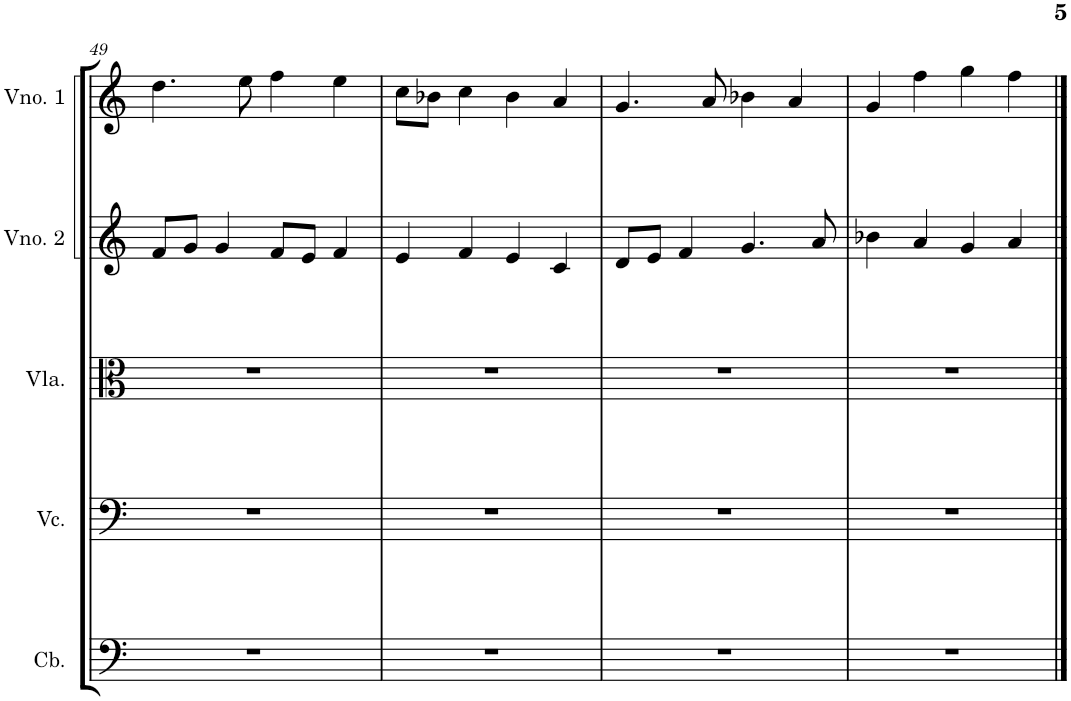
**kern	**kern	**kern	**kern	**kern
*part5	*part4	*part3	*part2	*part1
*staff5	*staff4	*staff3	*staff2	*staff1
*I"Contrabaixo	*I"Violoncelo	*I"Viola	*I"Violino 2	*I"Violino 1
*I'Cb.	*I'Vc.	*I'Vla.	*I'Vno. 2	*I'Vno. 1
!!LO:PB:g=z
*clefF4	*clefF4	*clefC3	*clefG2	*clefG2
*Trd7c12	*	*	*	*
*k[]	*k[]	*k[]	*k[]	*k[]
*M4/4	*M4/4	*M4/4	*M4/4	*M4/4
=49	=49	=49	=49	=49
1r	1r	1r	8f/L	4.dd\
.	.	.	8g/J	.
.	.	.	4g/	.
.	.	.	.	8ee\
.	.	.	8f/L	4ff\
.	.	.	8e/J	.
.	.	.	4f/	4ee\
=50	=50	=50	=50	=50
1r	1r	1r	4e/	8cc\L
.	.	.	.	8b-X\J
.	.	.	4f/	4cc\
.	.	.	4e/	4b-\
.	.	.	4c/	4a/
=51	=51	=51	=51	=51
1r	1r	1r	8d/L	4.g/
.	.	.	8e/J	.
.	.	.	4f/	.
.	.	.	.	8a/
.	.	.	4.g/	4b-X\
.	.	.	.	4a/
.	.	.	8a/	.
=52	=52	=52	=52	=52
1r	1r	1r	4b-X\	4g/
.	.	.	4a/	4ff\
.	.	.	4g/	4gg\
.	.	.	4a/	4ff\
==	==	==	==	==
*-	*-	*-	*-	*-
